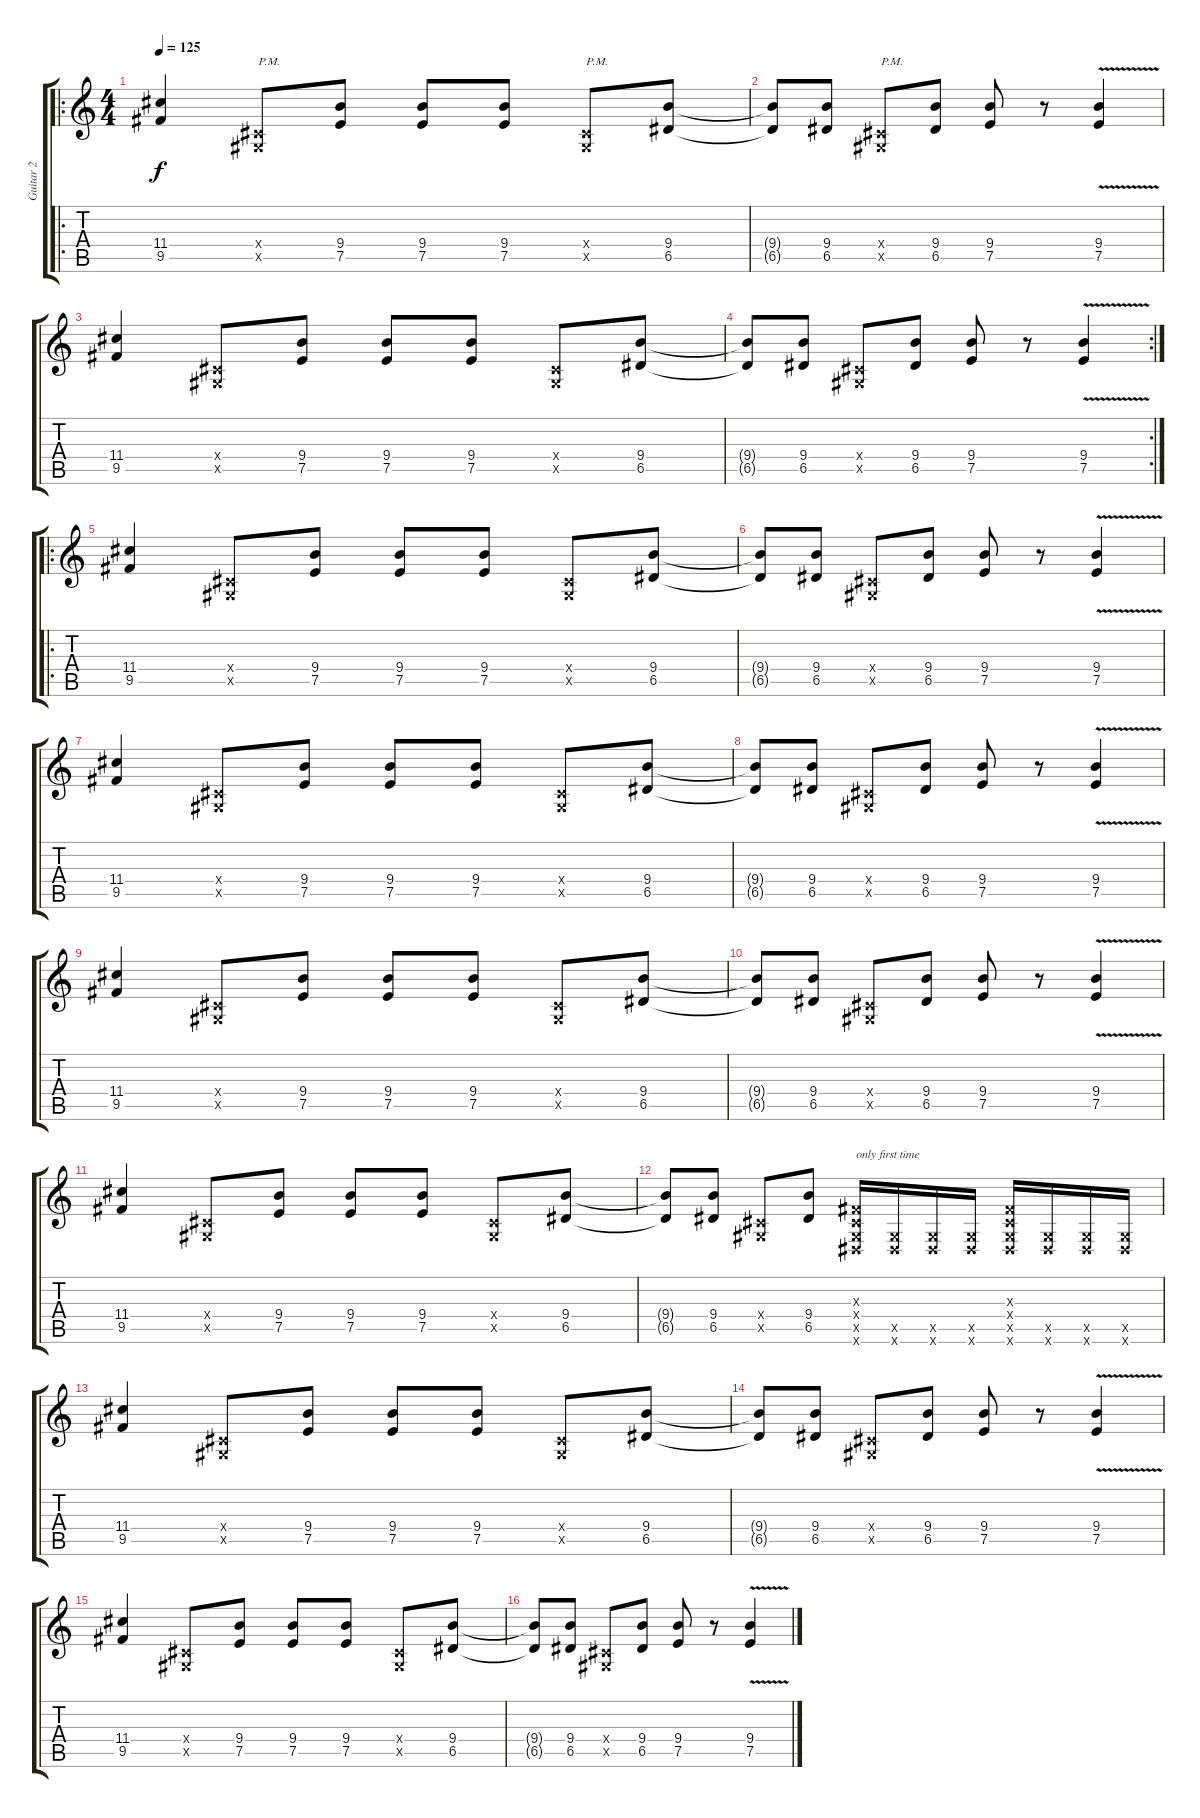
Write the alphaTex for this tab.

\track ("Guitar 2" "Guitar 2") {instrument electricguitarclean}
\staff {score tabs}
\tuning (E4 B3 G3 D3 A2 E2) {hide}
\ro
\ts (4 4)
\tempo 125
\clef g2
\ks c
(11.4 9.5).4{dy f instrument electricguitarclean} (-1.4{x} -1.5{x}).8{txt "P.M."} (9.4 7.5).8 (9.4 7.5).8 (9.4 7.5).8 (-1.4{x} -1.5{x}).8{txt "P.M."} (9.4 6.5).8 |
(9.4{t} 6.5{t}).8 (9.4 6.5).8 (-1.4{x} -1.5{x}).8{txt "P.M."} (9.4 6.5).8 (9.4 7.5).8 r.8 (9.4{v} 7.5{v}).4 |
(11.4 9.5).4 (-1.4{x} -1.5{x}).8 (9.4 7.5).8 (9.4 7.5).8 (9.4 7.5).8 (-1.4{x} -1.5{x}).8 (9.4 6.5).8 |
\rc 2
(9.4{t} 6.5{t}).8 (9.4 6.5).8 (-1.4{x} -1.5{x}).8 (9.4 6.5).8 (9.4 7.5).8 r.8 (9.4{v} 7.5{v}).4 |
\ro
(11.4 9.5).4 (-1.4{x} -1.5{x}).8 (9.4 7.5).8 (9.4 7.5).8 (9.4 7.5).8 (-1.4{x} -1.5{x}).8 (9.4 6.5).8 |
(9.4{t} 6.5{t}).8 (9.4 6.5).8 (-1.4{x} -1.5{x}).8 (9.4 6.5).8 (9.4 7.5).8 r.8 (9.4{v} 7.5{v}).4 |
(11.4 9.5).4 (-1.4{x} -1.5{x}).8 (9.4 7.5).8 (9.4 7.5).8 (9.4 7.5).8 (-1.4{x} -1.5{x}).8 (9.4 6.5).8 |
(9.4{t} 6.5{t}).8 (9.4 6.5).8 (-1.4{x} -1.5{x}).8 (9.4 6.5).8 (9.4 7.5).8 r.8 (9.4{v} 7.5{v}).4 |
(11.4 9.5).4 (-1.4{x} -1.5{x}).8 (9.4 7.5).8 (9.4 7.5).8 (9.4 7.5).8 (-1.4{x} -1.5{x}).8 (9.4 6.5).8 |
(9.4{t} 6.5{t}).8 (9.4 6.5).8 (-1.4{x} -1.5{x}).8 (9.4 6.5).8 (9.4 7.5).8 r.8 (9.4{v} 7.5{v}).4 |
(11.4 9.5).4 (-1.4{x} -1.5{x}).8 (9.4 7.5).8 (9.4 7.5).8 (9.4 7.5).8 (-1.4{x} -1.5{x}).8 (9.4 6.5).8 |
(9.4{t} 6.5{t}).8 (9.4 6.5).8 (-1.4{x} -1.5{x}).8 (9.4 6.5).8 (-1.3{x} -1.4{x} -1.5{x} -1.6{x}).16{txt "only first time"} (-1.5{x} -1.6{x}).16 (-1.5{x} -1.6{x}).16 (-1.5{x} -1.6{x}).16 (-1.3{x} -1.4{x} -1.5{x} -1.6{x}).16 (-1.5{x} -1.6{x}).16 (-1.5{x} -1.6{x}).16 (-1.5{x} -1.6{x}).16 |
(11.4 9.5).4 (-1.4{x} -1.5{x}).8 (9.4 7.5).8 (9.4 7.5).8 (9.4 7.5).8 (-1.4{x} -1.5{x}).8 (9.4 6.5).8 |
(9.4{t} 6.5{t}).8 (9.4 6.5).8 (-1.4{x} -1.5{x}).8 (9.4 6.5).8 (9.4 7.5).8 r.8 (9.4{v} 7.5{v}).4 |
(11.4 9.5).4 (-1.4{x} -1.5{x}).8 (9.4 7.5).8 (9.4 7.5).8 (9.4 7.5).8 (-1.4{x} -1.5{x}).8 (9.4 6.5).8 |
(9.4{t} 6.5{t}).8 (9.4 6.5).8 (-1.4{x} -1.5{x}).8 (9.4 6.5).8 (9.4 7.5).8 r.8 (9.4{v} 7.5{v}).4
